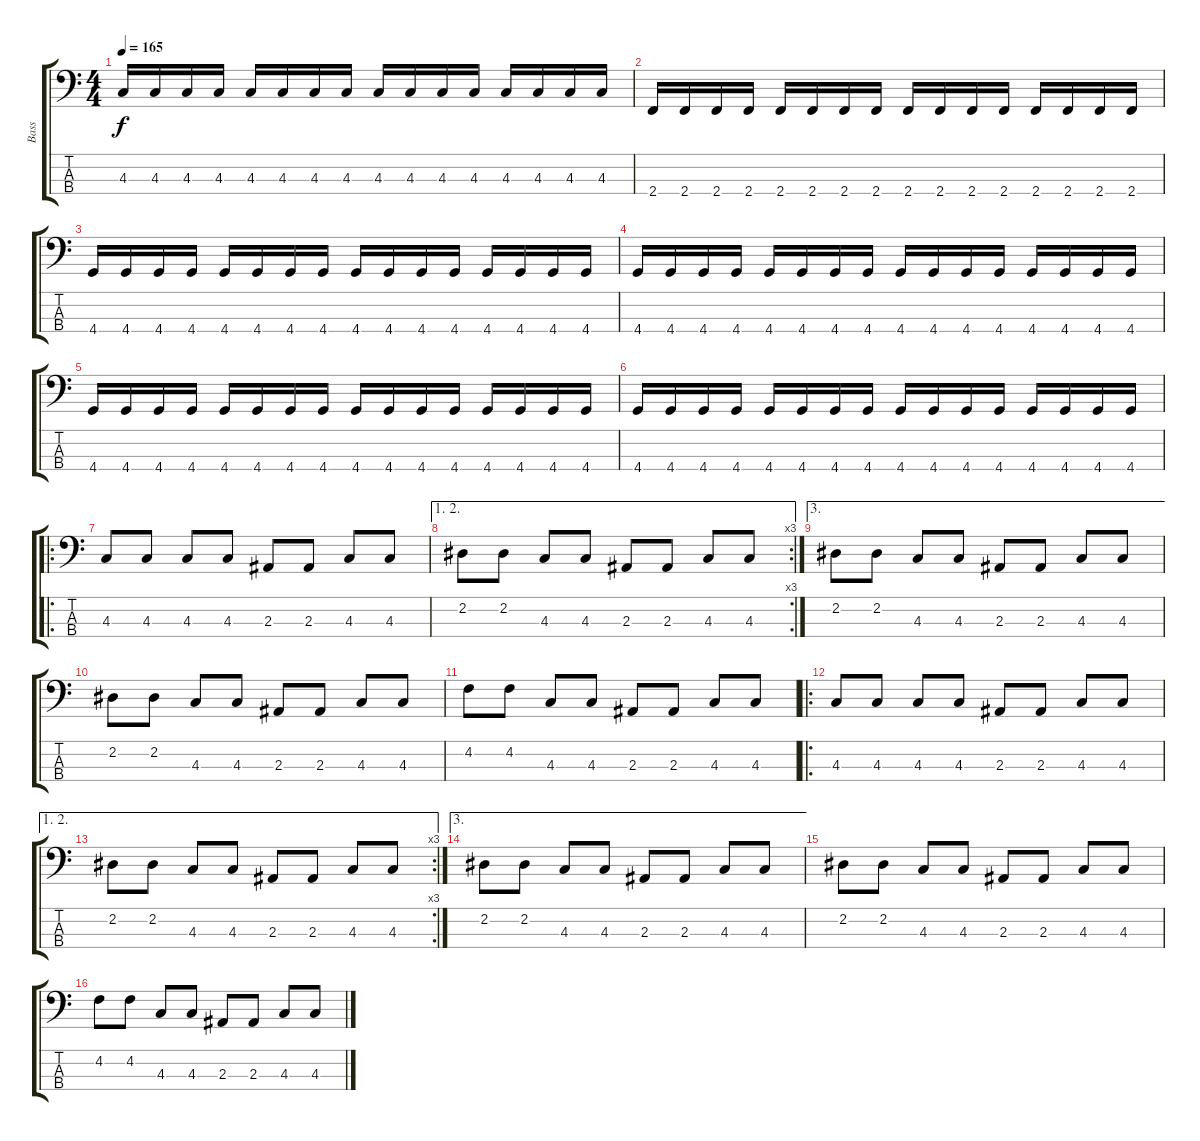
\track ("Bass" "Bass") {instrument electricbasspick}
\staff {score tabs}
\tuning (Gb2 Db2 Ab1 Eb1) {hide}
\ts (4 4)
\tempo 165
\clef f4
\ks c
4.3.16{dy f} 4.3.16 4.3.16 4.3.16 4.3.16 4.3.16 4.3.16 4.3.16 4.3.16 4.3.16 4.3.16 4.3.16 4.3.16 4.3.16 4.3.16 4.3.16 |
2.4.16 2.4.16 2.4.16 2.4.16 2.4.16 2.4.16 2.4.16 2.4.16 2.4.16 2.4.16 2.4.16 2.4.16 2.4.16 2.4.16 2.4.16 2.4.16 |
4.4.16 4.4.16 4.4.16 4.4.16 4.4.16 4.4.16 4.4.16 4.4.16 4.4.16 4.4.16 4.4.16 4.4.16 4.4.16 4.4.16 4.4.16 4.4.16 |
4.4.16 4.4.16 4.4.16 4.4.16 4.4.16 4.4.16 4.4.16 4.4.16 4.4.16 4.4.16 4.4.16 4.4.16 4.4.16 4.4.16 4.4.16 4.4.16 |
4.4.16 4.4.16 4.4.16 4.4.16 4.4.16 4.4.16 4.4.16 4.4.16 4.4.16 4.4.16 4.4.16 4.4.16 4.4.16 4.4.16 4.4.16 4.4.16 |
4.4.16 4.4.16 4.4.16 4.4.16 4.4.16 4.4.16 4.4.16 4.4.16 4.4.16 4.4.16 4.4.16 4.4.16 4.4.16 4.4.16 4.4.16 4.4.16 |
\ro
4.3.8 4.3.8 4.3.8 4.3.8 2.3.8 2.3.8 4.3.8 4.3.8 |
\ae (1 2)
\rc 3
2.2.8 2.2.8 4.3.8 4.3.8 2.3.8 2.3.8 4.3.8 4.3.8 |
\ae 3
2.2.8 2.2.8 4.3.8 4.3.8 2.3.8 2.3.8 4.3.8 4.3.8 |
2.2.8 2.2.8 4.3.8 4.3.8 2.3.8 2.3.8 4.3.8 4.3.8 |
4.2.8 4.2.8 4.3.8 4.3.8 2.3.8 2.3.8 4.3.8 4.3.8 |
\ro
4.3.8 4.3.8 4.3.8 4.3.8 2.3.8 2.3.8 4.3.8 4.3.8 |
\ae (1 2)
\rc 3
2.2.8 2.2.8 4.3.8 4.3.8 2.3.8 2.3.8 4.3.8 4.3.8 |
\ae 3
2.2.8 2.2.8 4.3.8 4.3.8 2.3.8 2.3.8 4.3.8 4.3.8 |
2.2.8 2.2.8 4.3.8 4.3.8 2.3.8 2.3.8 4.3.8 4.3.8 |
4.2.8 4.2.8 4.3.8 4.3.8 2.3.8 2.3.8 4.3.8 4.3.8
